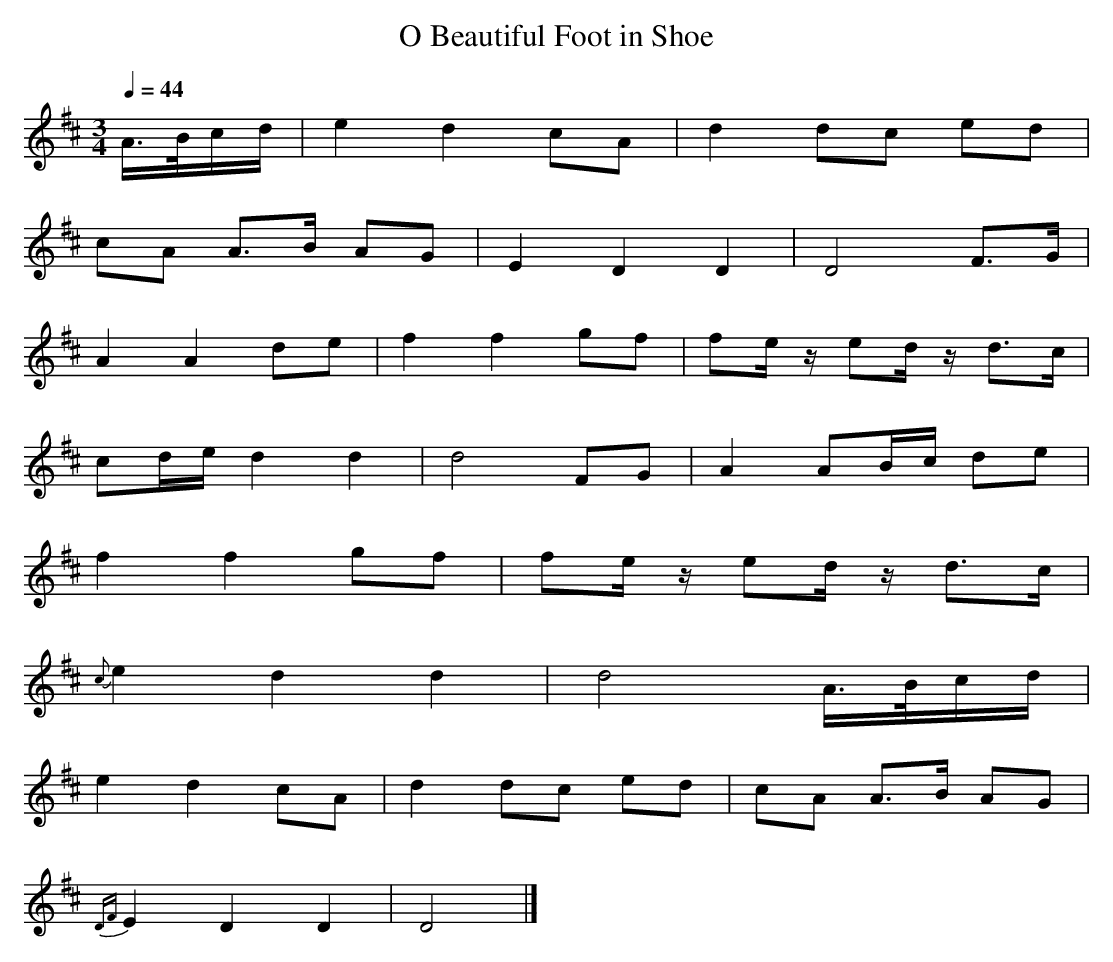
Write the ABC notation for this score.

X:1
T: O Beautiful Foot in Shoe
M: 3/4
L: 1/8
Q: 1/4=44
K: D % 2 sharps
V: 1
A/>B/c/d/ | e2 d2 cA | d2 dc ed |
cA A>B AG | E2 D2 D2 | D4 F>G |
A2 A2 de | f2 f2 gf | fe/z/ ed/z/ d>c |
cd/e/ d2 d2 | d4 FG | A2 AB/c/ de |
f2 f2 gf | fe/z/ ed/z/ d>c |
{c}e2 d2 d2 | d4 A/>B/c/d/ |
e2 d2 cA | d2 dc ed | cA A>B AG |
{DF}E2 D2 D2 | D4 |]
